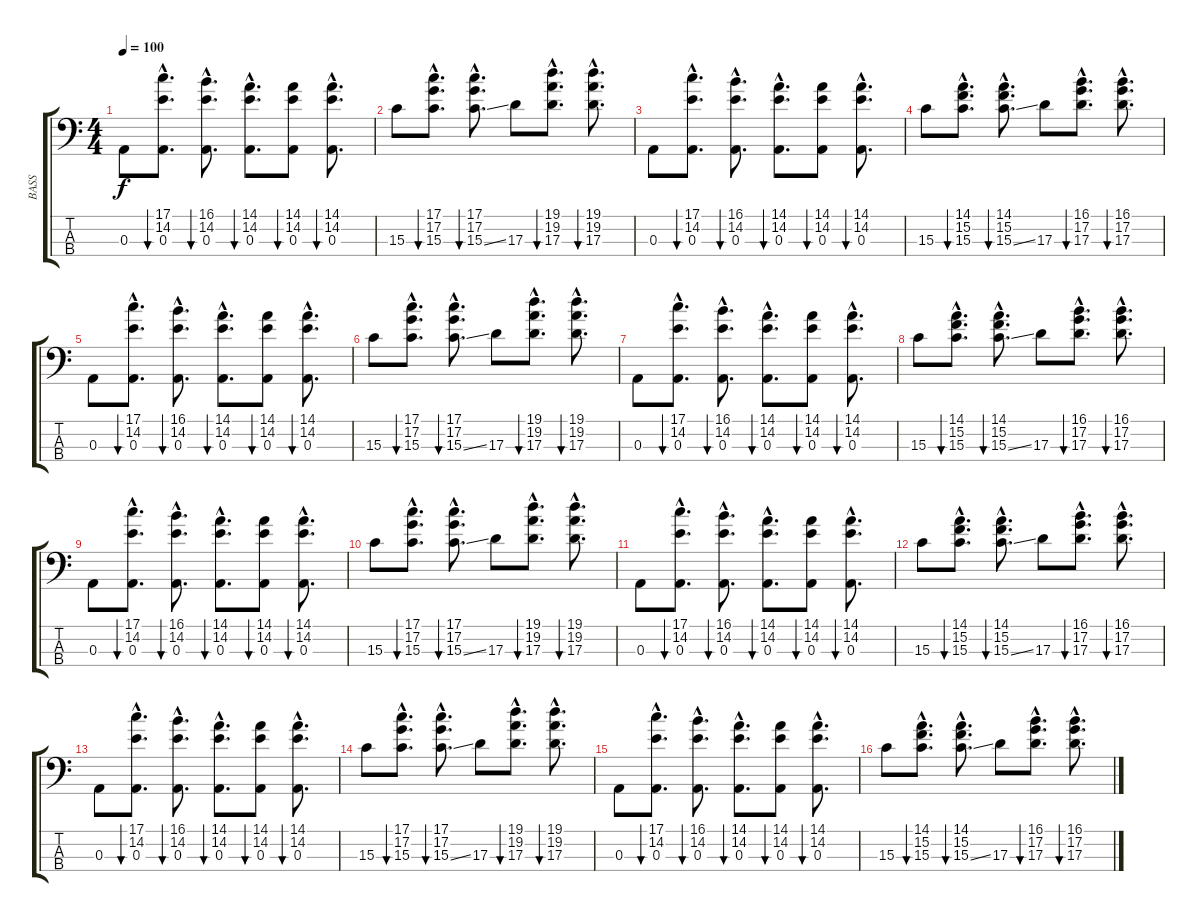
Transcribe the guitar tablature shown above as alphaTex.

\track ("BASS" "BASS") {instrument electricbassfinger}
\staff {score tabs}
\tuning (G2 D2 A1 E1) {hide}
\ts (4 4)
\tempo 100
\clef f4
\ks c
0.3.8{dy f} (17.1{hac} 14.2{hac} 0.3{hac}).8{d bu 240} (16.1{hac} 14.2{hac} 0.3{hac}).8{d bu 240} (14.1{hac} 14.2{hac} 0.3{hac}).8{d bu 240} (14.1 14.2 0.3).8{bu 240} (14.1{hac} 14.2{hac} 0.3{hac}).8{d bu 240} |
15.3.8 (17.1{hac} 17.2{hac} 15.3{hac}).8{d bu 240} (17.1{hac} 17.2{hac} 15.3{ss hac}).8{d bu 240} 17.3.8 (19.1{hac} 19.2{hac} 17.3{hac}).8{d bu 240} (19.1{hac} 19.2{hac} 17.3{hac}).8{d bu 240} |
0.3.8 (17.1{hac} 14.2{hac} 0.3{hac}).8{d bu 240} (16.1{hac} 14.2{hac} 0.3{hac}).8{d bu 240} (14.1{hac} 14.2{hac} 0.3{hac}).8{d bu 240} (14.1 14.2 0.3).8{bu 240} (14.1{hac} 14.2{hac} 0.3{hac}).8{d bu 240} |
15.3.8 (14.1{hac} 15.2{hac} 15.3{hac}).8{d bu 240} (14.1{hac} 15.2{hac} 15.3{ss hac}).8{d bu 240} 17.3.8 (16.1{hac} 17.2{hac} 17.3{hac}).8{d bu 240} (16.1{hac} 17.2{hac} 17.3{hac}).8{d bu 240} |
0.3.8 (17.1{hac} 14.2{hac} 0.3{hac}).8{d bu 240} (16.1{hac} 14.2{hac} 0.3{hac}).8{d bu 240} (14.1{hac} 14.2{hac} 0.3{hac}).8{d bu 240} (14.1 14.2 0.3).8{bu 240} (14.1{hac} 14.2{hac} 0.3{hac}).8{d bu 240} |
15.3.8 (17.1{hac} 17.2{hac} 15.3{hac}).8{d bu 240} (17.1{hac} 17.2{hac} 15.3{ss hac}).8{d bu 240} 17.3.8 (19.1{hac} 19.2{hac} 17.3{hac}).8{d bu 240} (19.1{hac} 19.2{hac} 17.3{hac}).8{d bu 240} |
0.3.8 (17.1{hac} 14.2{hac} 0.3{hac}).8{d bu 240} (16.1{hac} 14.2{hac} 0.3{hac}).8{d bu 240} (14.1{hac} 14.2{hac} 0.3{hac}).8{d bu 240} (14.1 14.2 0.3).8{bu 240} (14.1{hac} 14.2{hac} 0.3{hac}).8{d bu 240} |
15.3.8 (14.1{hac} 15.2{hac} 15.3{hac}).8{d bu 240} (14.1{hac} 15.2{hac} 15.3{ss hac}).8{d bu 240} 17.3.8 (16.1{hac} 17.2{hac} 17.3{hac}).8{d bu 240} (16.1{hac} 17.2{hac} 17.3{hac}).8{d bu 240} |
0.3.8 (17.1{hac} 14.2{hac} 0.3{hac}).8{d bu 240} (16.1{hac} 14.2{hac} 0.3{hac}).8{d bu 240} (14.1{hac} 14.2{hac} 0.3{hac}).8{d bu 240} (14.1 14.2 0.3).8{bu 240} (14.1{hac} 14.2{hac} 0.3{hac}).8{d bu 240} |
15.3.8 (17.1{hac} 17.2{hac} 15.3{hac}).8{d bu 240} (17.1{hac} 17.2{hac} 15.3{ss hac}).8{d bu 240} 17.3.8 (19.1{hac} 19.2{hac} 17.3{hac}).8{d bu 240} (19.1{hac} 19.2{hac} 17.3{hac}).8{d bu 240} |
0.3.8 (17.1{hac} 14.2{hac} 0.3{hac}).8{d bu 240} (16.1{hac} 14.2{hac} 0.3{hac}).8{d bu 240} (14.1{hac} 14.2{hac} 0.3{hac}).8{d bu 240} (14.1 14.2 0.3).8{bu 240} (14.1{hac} 14.2{hac} 0.3{hac}).8{d bu 240} |
15.3.8 (14.1{hac} 15.2{hac} 15.3{hac}).8{d bu 240} (14.1{hac} 15.2{hac} 15.3{ss hac}).8{d bu 240} 17.3.8 (16.1{hac} 17.2{hac} 17.3{hac}).8{d bu 240} (16.1{hac} 17.2{hac} 17.3{hac}).8{d bu 240} |
0.3.8{volume 10} (17.1{hac} 14.2{hac} 0.3{hac}).8{d bu 240} (16.1{hac} 14.2{hac} 0.3{hac}).8{d bu 240} (14.1{hac} 14.2{hac} 0.3{hac}).8{d bu 240} (14.1 14.2 0.3).8{bu 240} (14.1{hac} 14.2{hac} 0.3{hac}).8{d bu 240} |
15.3.8 (17.1{hac} 17.2{hac} 15.3{hac}).8{d bu 240} (17.1{hac} 17.2{hac} 15.3{ss hac}).8{d bu 240} 17.3.8 (19.1{hac} 19.2{hac} 17.3{hac}).8{d bu 240} (19.1{hac} 19.2{hac} 17.3{hac}).8{d bu 240} |
0.3.8{volume 0} (17.1{hac} 14.2{hac} 0.3{hac}).8{d bu 240} (16.1{hac} 14.2{hac} 0.3{hac}).8{d bu 240} (14.1{hac} 14.2{hac} 0.3{hac}).8{d bu 240} (14.1 14.2 0.3).8{bu 240} (14.1{hac} 14.2{hac} 0.3{hac}).8{d bu 240} |
15.3.8 (14.1{hac} 15.2{hac} 15.3{hac}).8{d bu 240} (14.1{hac} 15.2{hac} 15.3{ss hac}).8{d bu 240} 17.3.8 (16.1{hac} 17.2{hac} 17.3{hac}).8{d bu 240} (16.1{hac} 17.2{hac} 17.3{hac}).8{d bu 240}
